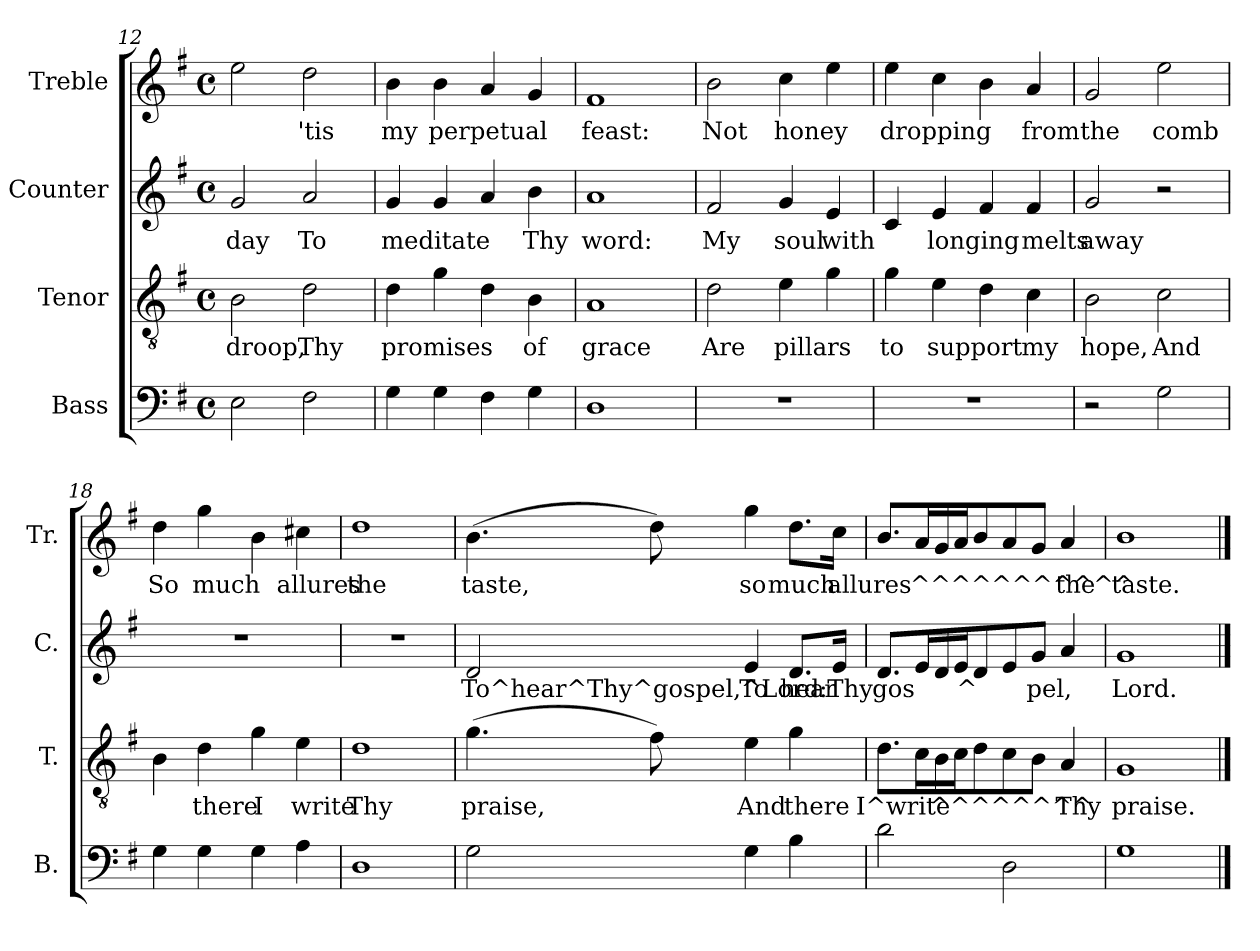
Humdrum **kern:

**kern	**kern	**text	**kern	**text	**kern	**text
*part4	*part3	*part3	*part2	*part2	*part1	*part1
*staff4	*staff3	*staff3	*staff2	*staff2	*staff1	*staff1
*I"Bass	*I"Tenor	*	*I"Counter	*	*I"Treble	*
*I'B.	*I'T.	*	*I'C.	*	*I'Tr.	*
*clefF4	*clefGv2	*	*clefG2	*	*clefG2	*
*k[f#]	*k[f#]	*	*k[f#]	*	*k[f#]	*
*G:	*G:	*	*G:	*	*G:	*
*M4/4	*M4/4	*	*M4/4	*	*M4/4	*
*met(c)	*met(c)	*	*met(c)	*	*met(c)	*
=12	=12	=12	=12	=12	=12	=12
!	!	!LO:LY:b:rj	!	!LO:LY:b:rj	!	!LO:LY:b:rj
2E\	2B\	droop,	2g/	day	2ee\	.
!	!	!LO:LY:b:rj	!	!LO:LY:b:rj	!	!LO:LY:b:rj
2F#\	2d\	Thy	2a/	To	2dd\	'tis
=13	=13	=13	=13	=13	=13	=13
!	!	!LO:LY:b:rj	!	!LO:LY:b:rj	!	!LO:LY:b:rj
4G\	4d\	promises	4g/	meditate	4b\	my
!	!	!LO:LY:b:rj	!	!LO:LY:b:rj	!	!LO:LY:b:rj
4G\	4g\	.	4g/	.	4b\	perpetual
!	!	!LO:LY:b:rj	!	!LO:LY:b:rj	!	!LO:LY:b:rj
4F#\	4d\	.	4a/	.	4a/	.
!	!	!LO:LY:b:rj	!	!LO:LY:b:rj	!	!LO:LY:b:rj
4G\	4B\	of	4b\	Thy	4g/	.
=14	=14	=14	=14	=14	=14	=14
!	!	!LO:LY:b:rj	!	!LO:LY:b:rj	!	!LO:LY:b:rj
1D	1A	grace	1a	word:	1f#	feast:
=15	=15	=15	=15	=15	=15	=15
!	!	!LO:LY:b:rj	!	!LO:LY:b:rj	!	!LO:LY:b:rj
1r	2d\	Are	2f#/	My	2b\	Not
!	!	!LO:LY:b:rj	!	!LO:LY:b:rj	!	!LO:LY:b:rj
.	4e\	pillars	4g/	soul	4cc\	honey
!	!	!LO:LY:b:rj	!	!LO:LY:b:rj	!	!LO:LY:b:rj
.	4g\	.	4e/	with	4ee\	.
=16	=16	=16	=16	=16	=16	=16
!	!	!LO:LY:b:rj	!	!LO:LY:b:rj	!	!LO:LY:b:rj
1r	4g\	to	4c/	.	4ee\	dropping
!	!	!LO:LY:b:rj	!	!LO:LY:b:rj	!	!LO:LY:b:rj
.	4e\	support	4e/	longing	4cc\	.
!	!	!LO:LY:b:rj	!	!LO:LY:b:rj	!	!LO:LY:b:rj
.	4d\	.	4f#/	.	4b\	.
!	!	!LO:LY:b:rj	!	!LO:LY:b:rj	!	!LO:LY:b:rj
.	4c\	my	4f#/	melts	4a/	from
=17	=17	=17	=17	=17	=17	=17
!	!	!LO:LY:b:rj	!	!LO:LY:b:rj	!	!LO:LY:b:rj
2r	2B\	hope,	2g/	away	2g/	the
!	!	!LO:LY:b:rj	!	!	!	!LO:LY:b:rj
2G\	2c\	And	2r	.	2ee\	comb
=18	=18	=18	=18	=18	=18	=18
!	!	!LO:LY:b:rj	!	!	!	!LO:LY:b:rj
4G\	4B\	.	1r	.	4dd\	So
!	!	!LO:LY:b:rj	!	!	!	!LO:LY:b:rj
4G\	4d\	there	.	.	4gg\	much
!	!	!LO:LY:b:rj	!	!	!	!LO:LY:b:rj
4G\	4g\	I	.	.	4b\	.
!	!	!LO:LY:b:rj	!	!	!	!LO:LY:b:rj
4A\	4e\	write	.	.	4cc#X\	allures
=19	=19	=19	=19	=19	=19	=19
!	!	!LO:LY:b:rj	!	!	!	!LO:LY:b:rj
1D	1d	Thy	1r	.	1dd	the
=20	=20	=20	=20	=20	=20	=20
!	!	!LO:LY:b:rj	!	!LO:LY:b:rj	!	!LO:LY:b:rj
2G\	(>4.g\	praise,	2d/	To^hear^Thy^gospel,^Lord:	(>4.b\	taste,
!	!	!LO:LY:b:rj	!	!	!	!LO:LY:b:rj
.	8f#\)	.	.	.	8dd\)	.
!	!	!LO:LY:b:rj	!	!LO:LY:b:rj	!	!LO:LY:b:rj
4G\	4e\	And	4e/	To	4gg\	so
!	!	!LO:LY:b:rj	!	!LO:LY:b:rj	!	!LO:LY:b:rj
4B\	4g\	there	8.d/L	hear	8.dd\L	much
!	!	!	!	!LO:LY:b:rj	!	!LO:LY:b:rj
.	.	.	16e/J	Thy	16cc\J	allures
=21	=21	=21	=21	=21	=21	=21
!	!	!LO:LY:b:rj	!	!LO:LY:b:rj	!	!LO:LY:b:rj
2d\	8.d\L	I^write	8.d/L	gos	8.b/L	.
!	!	!LO:LY:b:rj	!	!LO:LY:b:rj	!	!LO:LY:b:rj
.	16c\	.	16e/	.	16a/	^^^^^^^^^^^
!	!	!LO:LY:b:rj	!	!LO:LY:b:rj	!	!LO:LY:b:rj
.	16B\	^^^^^^^^	16d/	.	16g/	.
!	!	!LO:LY:b:rj	!	!LO:LY:b:rj	!	!LO:LY:b:rj
.	16c\	.	16e/	^	16a/	.
!	!	!LO:LY:b:rj	!	!LO:LY:b:rj	!	!LO:LY:b:rj
.	8d\	.	8d/	.	8b/	.
!	!	!LO:LY:b:rj	!	!LO:LY:b:rj	!	!LO:LY:b:rj
2D\	8c\	.	8e/	.	8a/	.
!	!	!LO:LY:b:rj	!	!LO:LY:b:rj	!	!LO:LY:b:rj
.	8B\J	.	8g/J	pel,	8g/J	.
!	!	!LO:LY:b:rj	!	!LO:LY:b:rj	!	!LO:LY:b:rj
.	4A/	Thy	4a/	.	4a/	the
=22	=22	=22	=22	=22	=22	=22
!	!	!LO:LY:b:rj	!	!LO:LY:b:rj	!	!LO:LY:b:rj
1G	1G	praise.	1g	Lord.	1b	taste.
==	==	==	==	==	==	==
*-	*-	*-	*-	*-	*-	*-
